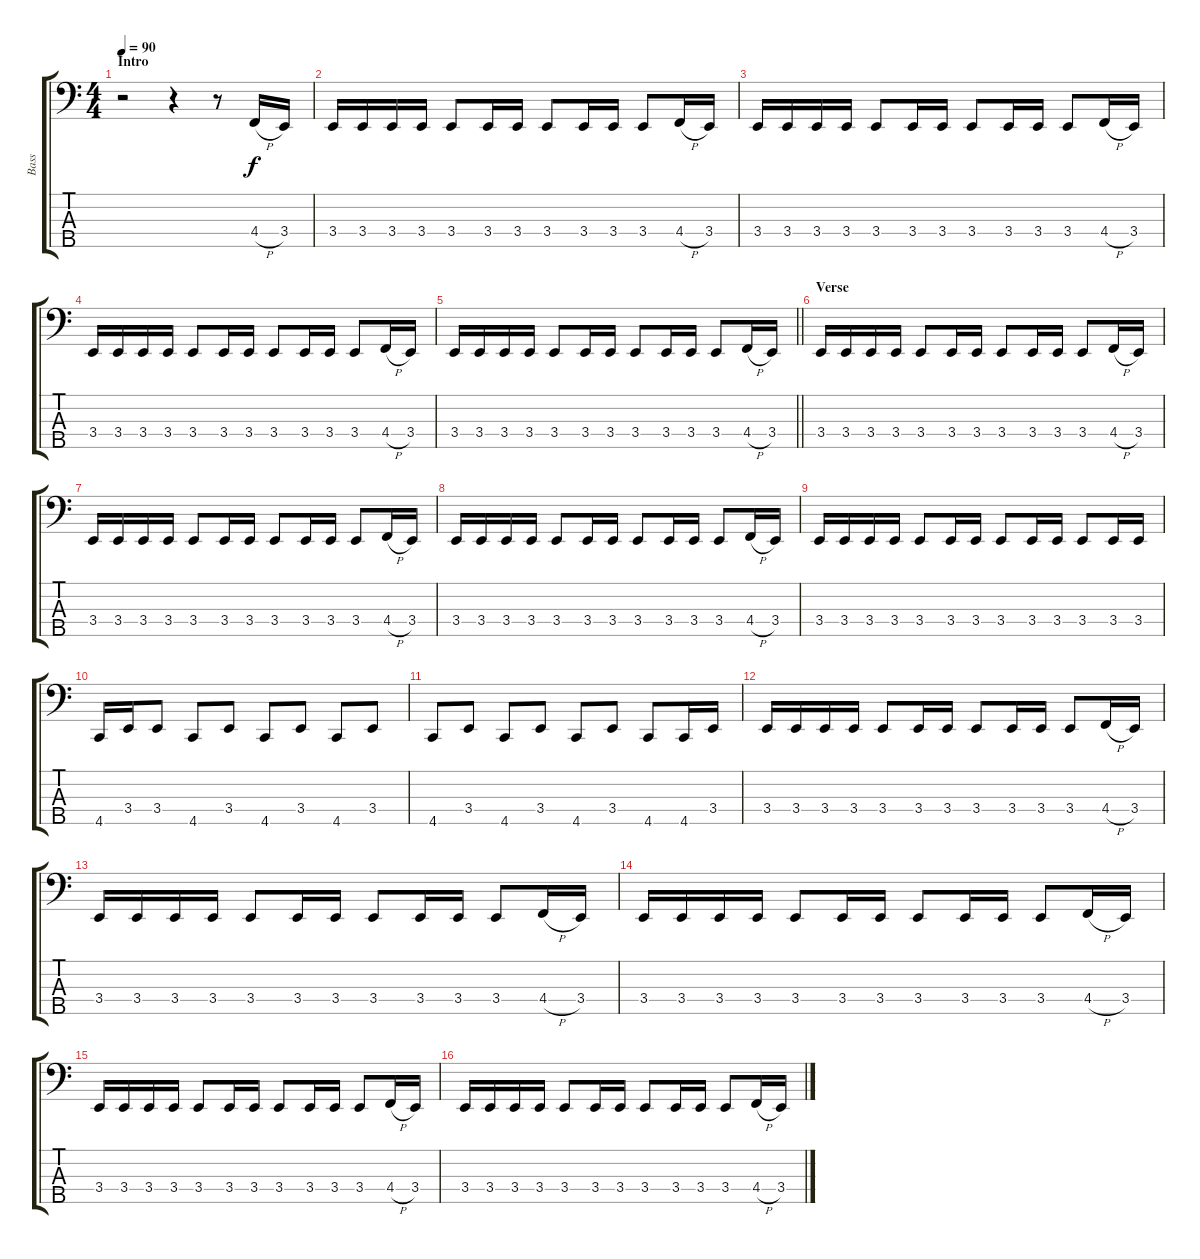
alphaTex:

\track ("Bass" "Bass") {instrument electricbasspick}
\staff {score tabs}
\tuning (E2 B1 Gb1 Db1 Ab0) {hide}
\ts (4 4)
\section ("" "Intro")
\tempo 90
\clef f4
\ks c
r.2{dy f instrument electricbasspick} r.4 r.8 4.4{h}.16 3.4.16 |
3.4.16 3.4.16 3.4.16 3.4.16 3.4.8 3.4.16 3.4.16 3.4.8 3.4.16 3.4.16 3.4.8 4.4{h}.16 3.4.16 |
3.4.16 3.4.16 3.4.16 3.4.16 3.4.8 3.4.16 3.4.16 3.4.8 3.4.16 3.4.16 3.4.8 4.4{h}.16 3.4.16 |
3.4.16 3.4.16 3.4.16 3.4.16 3.4.8 3.4.16 3.4.16 3.4.8 3.4.16 3.4.16 3.4.8 4.4{h}.16 3.4.16 |
\barLineRight lightlight
3.4.16 3.4.16 3.4.16 3.4.16 3.4.8 3.4.16 3.4.16 3.4.8 3.4.16 3.4.16 3.4.8 4.4{h}.16 3.4.16 |
\section ("" "Verse")
3.4.16 3.4.16 3.4.16 3.4.16 3.4.8 3.4.16 3.4.16 3.4.8 3.4.16 3.4.16 3.4.8 4.4{h}.16 3.4.16 |
3.4.16 3.4.16 3.4.16 3.4.16 3.4.8 3.4.16 3.4.16 3.4.8 3.4.16 3.4.16 3.4.8 4.4{h}.16 3.4.16 |
3.4.16 3.4.16 3.4.16 3.4.16 3.4.8 3.4.16 3.4.16 3.4.8 3.4.16 3.4.16 3.4.8 4.4{h}.16 3.4.16 |
3.4.16 3.4.16 3.4.16 3.4.16 3.4.8 3.4.16 3.4.16 3.4.8 3.4.16 3.4.16 3.4.8 3.4.16 3.4.16 |
4.5.16 3.4.16 3.4.8 4.5.8 3.4.8 4.5.8 3.4.8 4.5.8 3.4.8 |
4.5.8 3.4.8 4.5.8 3.4.8 4.5.8 3.4.8 4.5.8 4.5.16 3.4.16 |
3.4.16 3.4.16 3.4.16 3.4.16 3.4.8 3.4.16 3.4.16 3.4.8 3.4.16 3.4.16 3.4.8 4.4{h}.16 3.4.16 |
3.4.16 3.4.16 3.4.16 3.4.16 3.4.8 3.4.16 3.4.16 3.4.8 3.4.16 3.4.16 3.4.8 4.4{h}.16 3.4.16 |
3.4.16 3.4.16 3.4.16 3.4.16 3.4.8 3.4.16 3.4.16 3.4.8 3.4.16 3.4.16 3.4.8 4.4{h}.16 3.4.16 |
3.4.16 3.4.16 3.4.16 3.4.16 3.4.8 3.4.16 3.4.16 3.4.8 3.4.16 3.4.16 3.4.8 4.4{h}.16 3.4.16 |
3.4.16 3.4.16 3.4.16 3.4.16 3.4.8 3.4.16 3.4.16 3.4.8 3.4.16 3.4.16 3.4.8 4.4{h}.16 3.4.16
